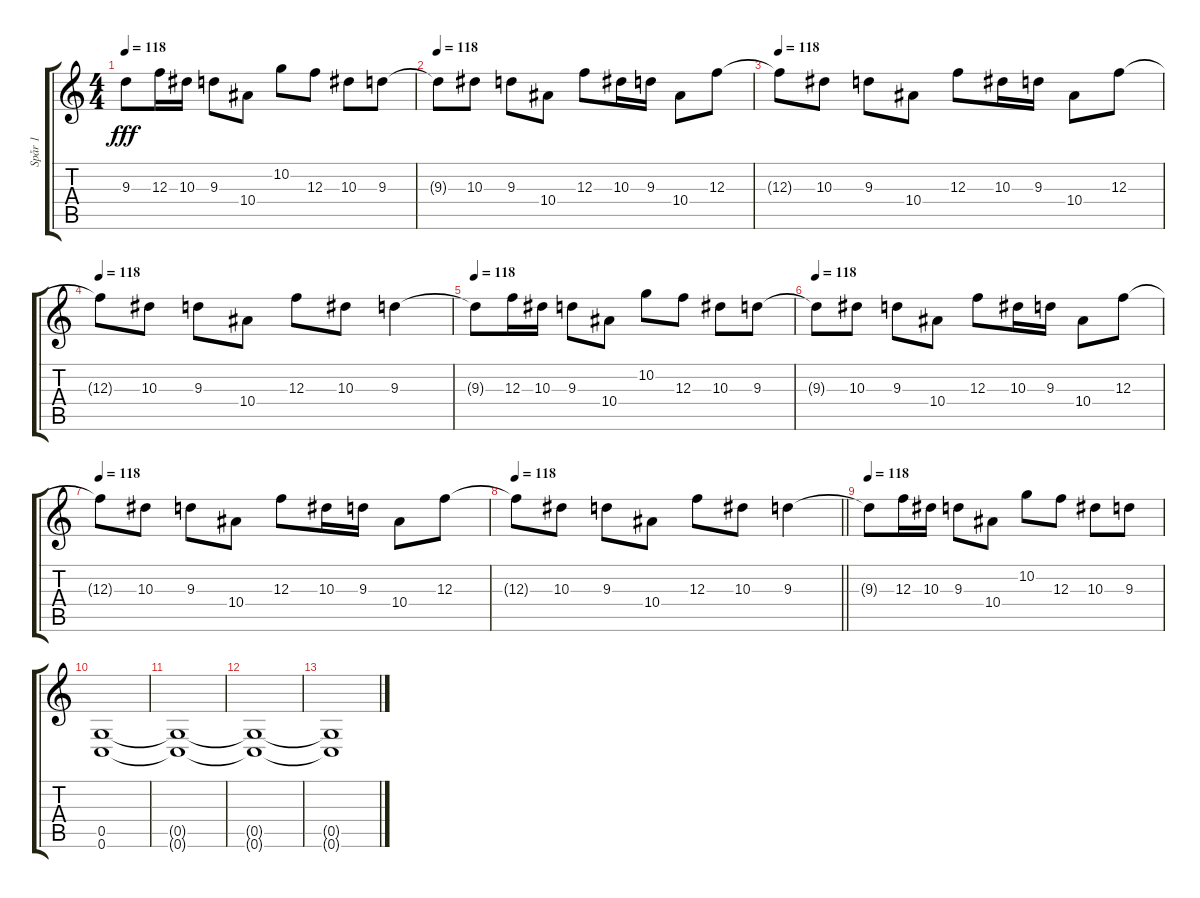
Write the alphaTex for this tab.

\track ("Spår 1" "Spår 1") {instrument distortionguitar}
\staff {score tabs}
\tuning (D4 A3 F3 C3 G2 C2) {hide}
\ts (4 4)
\tempo 118
\clef g2
\ks c
9.3{t}.8{dy fff} 12.3.16 10.3.16 9.3.8 10.4.8 10.2.8 12.3.8 10.3.8 9.3.8 |
\tempo 118
9.3{t}.8 10.3.8 9.3.8 10.4.8 12.3.8 10.3.16 9.3.16 10.4.8 12.3.8 |
\tempo 118
12.3{t}.8 10.3.8 9.3.8 10.4.8 12.3.8 10.3.16 9.3.16 10.4.8 12.3.8 |
\tempo 118
12.3{t}.8 10.3.8 9.3.8 10.4.8 12.3.8 10.3.8 9.3.4 |
\tempo 118
9.3{t}.8 12.3.16 10.3.16 9.3.8 10.4.8 10.2.8 12.3.8 10.3.8 9.3.8 |
\tempo 118
9.3{t}.8 10.3.8 9.3.8 10.4.8 12.3.8 10.3.16 9.3.16 10.4.8 12.3.8 |
\tempo 118
12.3{t}.8 10.3.8 9.3.8 10.4.8 12.3.8 10.3.16 9.3.16 10.4.8 12.3.8 |
\tempo 118
\barLineRight lightlight
12.3{t}.8 10.3.8 9.3.8 10.4.8 12.3.8 10.3.8 9.3.4 |
\tempo 118
9.3{t}.8 12.3.16 10.3.16 9.3.8 10.4.8 10.2.8 12.3.8 10.3.8 9.3.8 |
(0.5 0.6).1 |
(0.5{t} 0.6{t}).1 |
(0.5{t} 0.6{t}).1 |
(0.5{t} 0.6{t}).1
